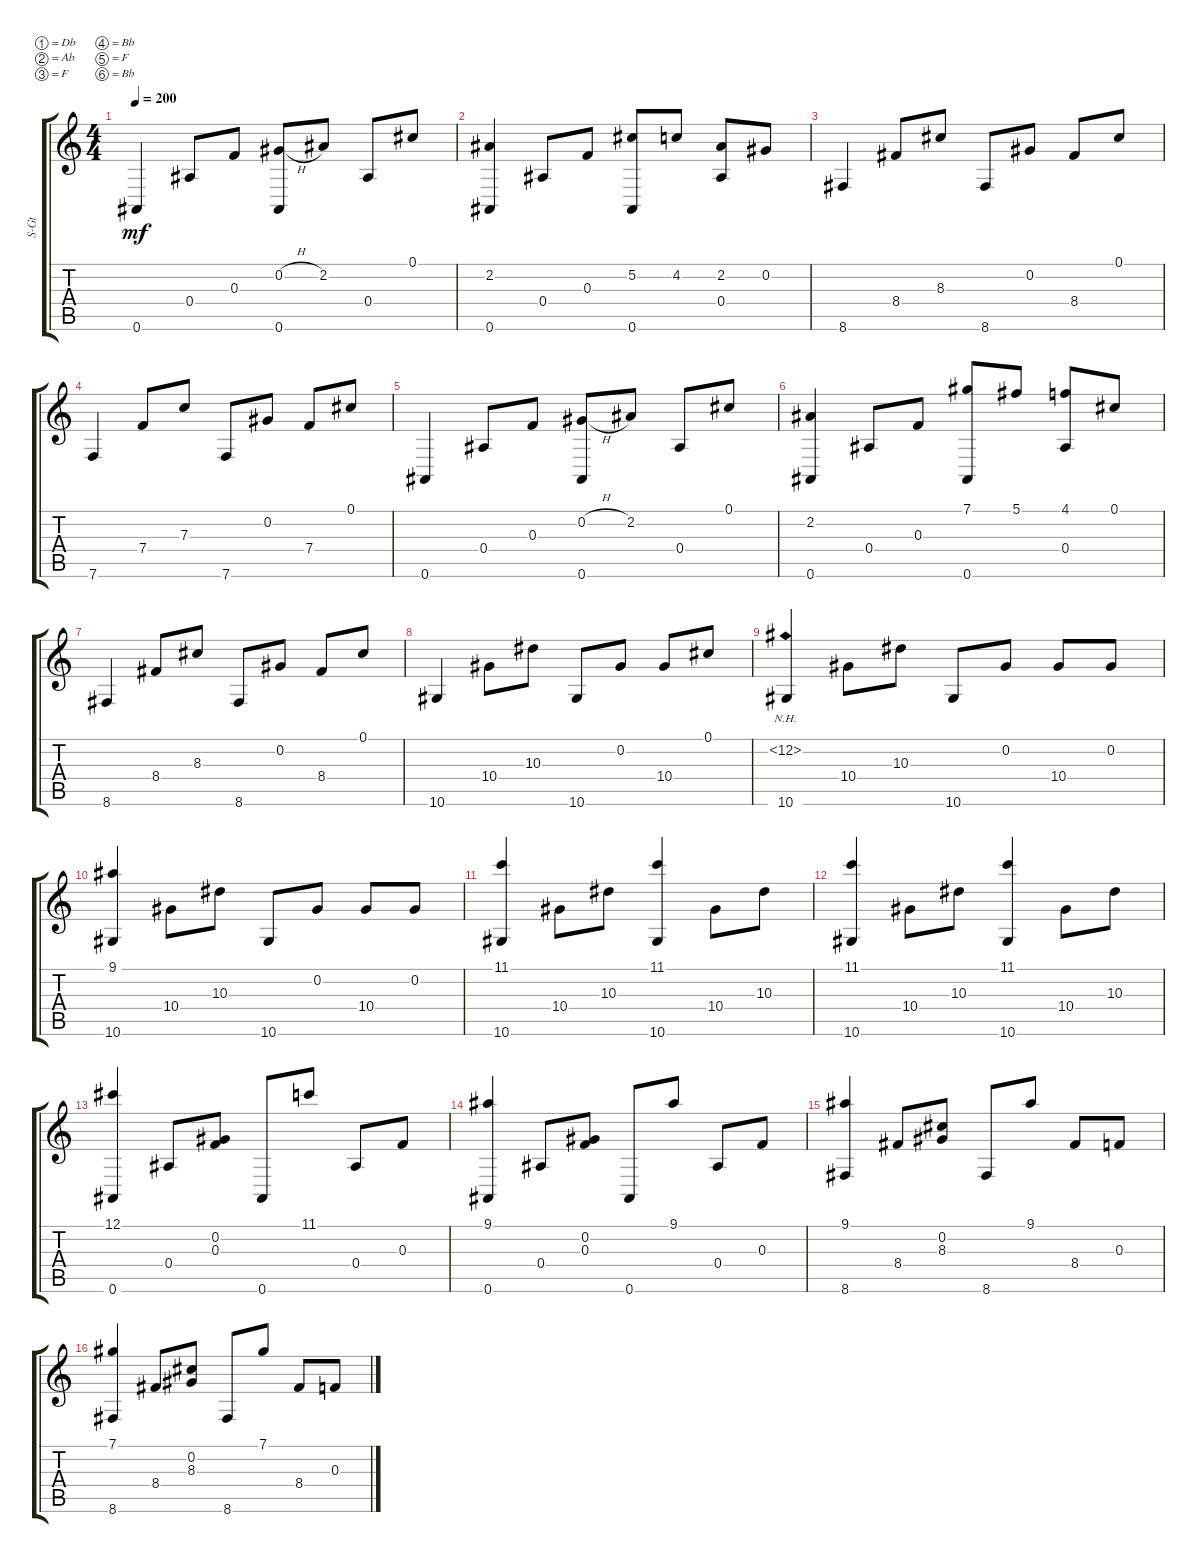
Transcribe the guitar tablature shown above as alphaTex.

\defaultSystemsLayout 4
\bracketExtendMode groupsimilarinstruments
\otherSystemsTrackNameOrientation horizontal
\track ("Steel Guitar" "S-Gt") {instrument acousticguitarsteel}
\staff {score tabs}
\tuning (Db4 Ab3 F3 Bb2 F2 Bb1)
\ts (4 4)
\tempo 200
\clef g2
\ks c
0.6{acc #}.4{dy mf beam Up} 0.4{acc #}.8{beam Up} 0.3.8{beam Up} (0.2{h acc #} 0.6{acc #}).8{beam Up} 2.2{acc #}.8{beam Up} 0.4{acc #}.8{beam Up} 0.1{acc #}.8{beam Up} |
(2.2{acc #} 0.6{acc #}).4{beam Up} 0.4{acc #}.8{beam Up} 0.3.8{beam Up} (5.2{acc #} 0.6{acc #}).8{beam Up} 4.2.8{beam Up} (2.2{acc #} 0.4{acc #}).8{beam Up} 0.2{acc #}.8{beam Up} |
8.6{acc #}.4{beam Up} 8.4{acc #}.8{beam Up} 8.3{acc #}.8{beam Up} 8.6{acc #}.8{beam Up} 0.2{acc #}.8{beam Up} 8.4{acc #}.8{beam Up} 0.1{acc #}.8{beam Up} |
7.6.4{beam Up} 7.4.8{beam Up} 7.3.8{beam Up} 7.6.8{beam Up} 0.2{acc #}.8{beam Up} 7.4.8{beam Up} 0.1{acc #}.8{beam Up} |
0.6{acc #}.4{beam Up} 0.4{acc #}.8{beam Up} 0.3.8{beam Up} (0.2{h acc #} 0.6{acc #}).8{beam Up} 2.2{acc #}.8{beam Up} 0.4{acc #}.8{beam Up} 0.1{acc #}.8{beam Up} |
(2.2{acc #} 0.6{acc #}).4{beam Up} 0.4{acc #}.8{beam Up} 0.3.8{beam Up} (7.1{acc #} 0.6{acc #}).8{beam Up} 5.1{acc #}.8{beam Up} (4.1 0.4{acc #}).8{beam Up} 0.1{acc #}.8{beam Up} |
8.6{acc #}.4{beam Up} 8.4{acc #}.8{beam Up} 8.3{acc #}.8{beam Up} 8.6{acc #}.8{beam Up} 0.2{acc #}.8{beam Up} 8.4{acc #}.8{beam Up} 0.1{acc #}.8{beam Up} |
10.6{acc #}.4{beam Up} 10.4{acc #}.8{beam Down} 10.3{acc #}.8{beam Down} 10.6{acc #}.8{beam Up} 0.2{acc #}.8{beam Up} 10.4{acc #}.8{beam Up} 0.1{acc #}.8{beam Up} |
(12.2{nh acc #} 10.6{acc #}).4{beam Up} 10.4{acc #}.8{beam Down} 10.3{acc #}.8{beam Down} 10.6{acc #}.8{beam Up} 0.2{acc #}.8{beam Up} 10.4{acc #}.8{beam Up} 0.2{acc #}.8{beam Up} |
(9.1{acc #} 10.6{acc #}).4{beam Up} 10.4{acc #}.8{beam Down} 10.3{acc #}.8{beam Down} 10.6{acc #}.8{beam Up} 0.2{acc #}.8{beam Up} 10.4{acc #}.8{beam Up} 0.2{acc #}.8{beam Up} |
(11.1 10.6{acc #}).4{beam Up} 10.4{acc #}.8{beam Down} 10.3{acc #}.8{beam Down} (11.1 10.6{acc #}).4{beam Up} 10.4{acc #}.8{beam Down} 10.3{acc #}.8{beam Down} |
(11.1 10.6{acc #}).4{beam Up} 10.4{acc #}.8{beam Down} 10.3{acc #}.8{beam Down} (11.1 10.6{acc #}).4{beam Up} 10.4{acc #}.8{beam Down} 10.3{acc #}.8{beam Down} |
(12.1{acc #} 0.6{acc #}).4{beam Up} 0.4{acc #}.8{beam Up} (0.3 0.2{acc #}).8{beam Up} 0.6{acc #}.8{beam Up} 11.1.8{beam Up} 0.4{acc #}.8{beam Up} 0.3.8{beam Up} |
(9.1{acc #} 0.6{acc #}).4{beam Up} 0.4{acc #}.8{beam Up} (0.3 0.2{acc #}).8{beam Up} 0.6{acc #}.8{beam Up} 9.1{acc #}.8{beam Up} 0.4{acc #}.8{beam Up} 0.3.8{beam Up} |
(9.1{acc #} 8.6{acc #}).4{beam Up} 8.4{acc #}.8{beam Up} (8.3{acc #} 0.2{acc #}).8{beam Up} 8.6{acc #}.8{beam Up} 9.1{acc #}.8{beam Up} 8.4{acc #}.8{beam Up} 0.3.8{beam Up} |
(7.1{acc #} 8.6{acc #}).4{beam Up} 8.4{acc #}.8{beam Up} (8.3{acc #} 0.2{acc #}).8{beam Up} 8.6{acc #}.8{beam Up} 7.1{acc #}.8{beam Up} 8.4{acc #}.8{beam Up} 0.3.8{beam Up}
